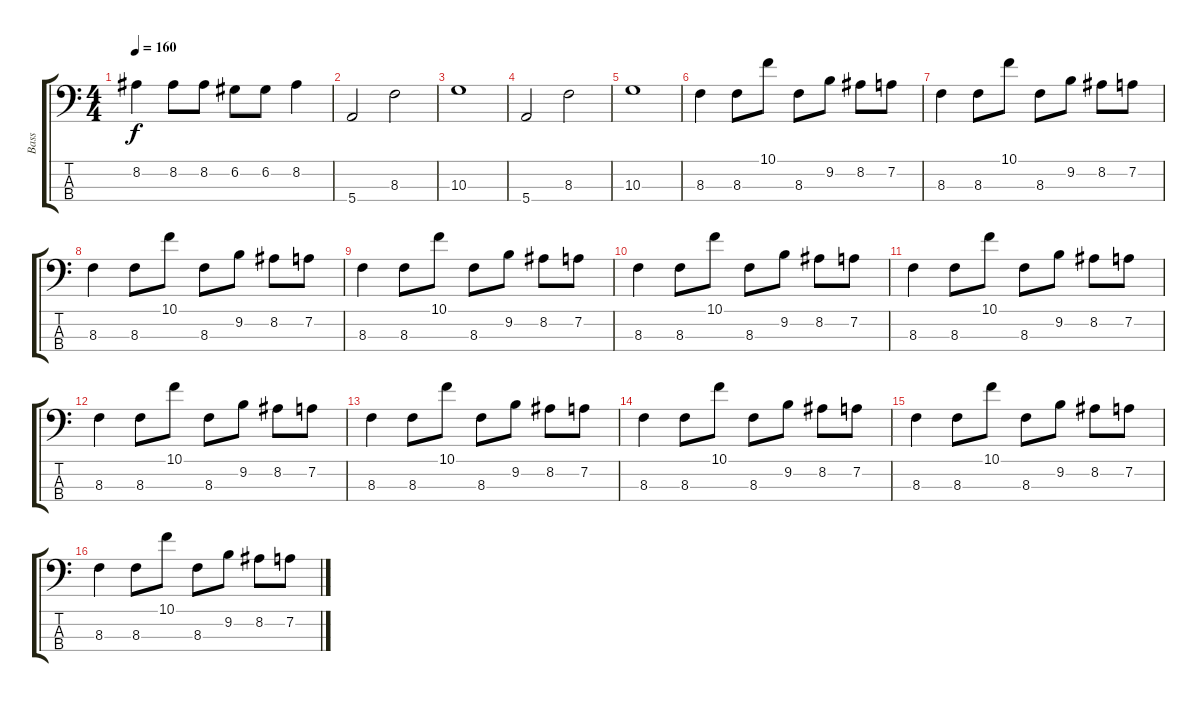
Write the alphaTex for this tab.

\track ("Bass" "Bass") {instrument electricbassfinger}
\staff {score tabs}
\tuning (G2 D2 A1 E1) {hide}
\ts (4 4)
\tempo 160
\clef f4
\ks c
8.2.4{dy f} 8.2.8 8.2.8 6.2.8 6.2.8 8.2.4 |
5.4.2 8.3.2 |
10.3.1 |
5.4.2 8.3.2 |
10.3.1 |
8.3.4 8.3.8 10.1.8 8.3.8 9.2.8 8.2.8 7.2.8 |
8.3.4 8.3.8 10.1.8 8.3.8 9.2.8 8.2.8 7.2.8 |
8.3.4 8.3.8 10.1.8 8.3.8 9.2.8 8.2.8 7.2.8 |
8.3.4 8.3.8 10.1.8 8.3.8 9.2.8 8.2.8 7.2.8 |
8.3.4 8.3.8 10.1.8 8.3.8 9.2.8 8.2.8 7.2.8 |
8.3.4 8.3.8 10.1.8 8.3.8 9.2.8 8.2.8 7.2.8 |
8.3.4 8.3.8 10.1.8 8.3.8 9.2.8 8.2.8 7.2.8 |
8.3.4 8.3.8 10.1.8 8.3.8 9.2.8 8.2.8 7.2.8 |
8.3.4 8.3.8 10.1.8 8.3.8 9.2.8 8.2.8 7.2.8 |
8.3.4 8.3.8 10.1.8 8.3.8 9.2.8 8.2.8 7.2.8 |
8.3.4 8.3.8 10.1.8 8.3.8 9.2.8 8.2.8 7.2.8
